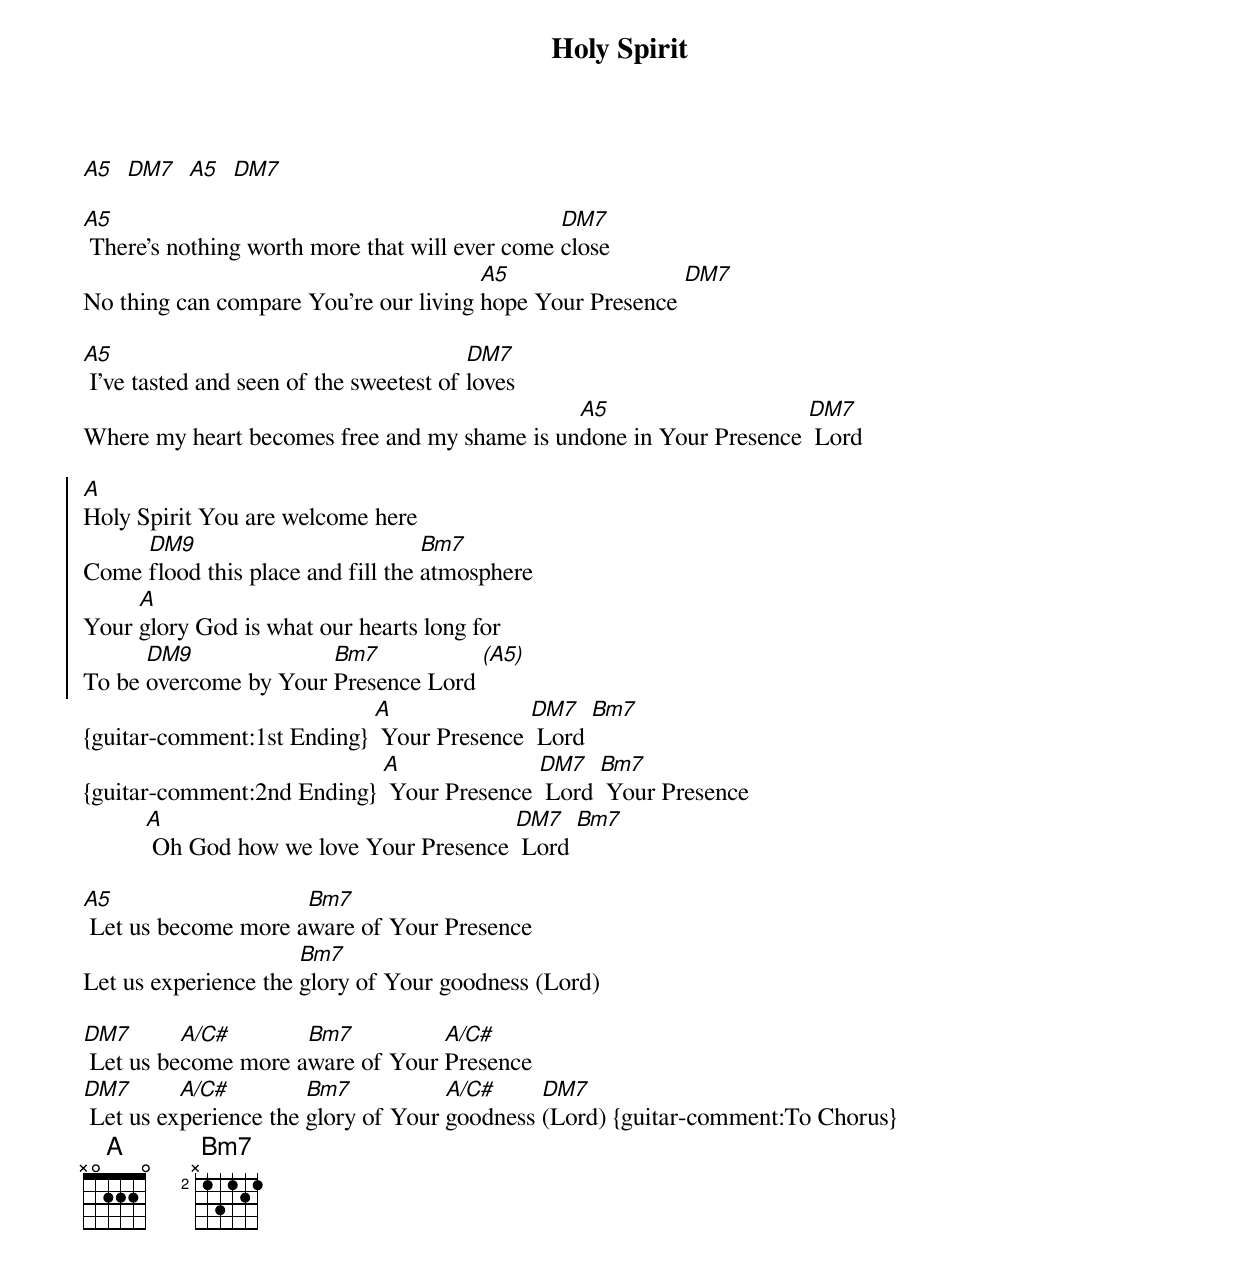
{title: Holy Spirit}
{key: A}
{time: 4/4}
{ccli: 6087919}
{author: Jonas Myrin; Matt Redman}
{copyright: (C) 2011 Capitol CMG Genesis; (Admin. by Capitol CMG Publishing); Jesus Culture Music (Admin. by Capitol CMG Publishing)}

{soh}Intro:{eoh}
[A5]  [DM7]  [A5]  [DM7]

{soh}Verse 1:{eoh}
[A5] There's nothing worth more that will ever come [DM7]close
No thing can compare You're our living [A5]hope Your Presence [DM7]

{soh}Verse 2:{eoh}
[A5] I've tasted and seen of the sweetest of [DM7]loves
Where my heart becomes free and my shame is un[A5]done in Your Presence [DM7] Lord

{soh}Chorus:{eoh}
{start_of_chorus}
[A]Holy Spirit You are welcome here
Come [DM9]flood this place and fill the [Bm7]atmosphere
Your [A]glory God is what our hearts long for
To be [DM9]overcome by Your [Bm7]Presence Lord [(A5)]
{end_of_chorus}
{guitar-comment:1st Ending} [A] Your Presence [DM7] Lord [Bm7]
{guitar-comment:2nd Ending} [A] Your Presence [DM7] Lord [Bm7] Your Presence
          [A] Oh God how we love Your Presence [DM7] Lord [Bm7]

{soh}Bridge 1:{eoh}
{start_of_bridge}
[A5] Let us become more a[Bm7]ware of Your Presence
Let us experience the [Bm7]glory of Your goodness (Lord)
{end_of_bridge}

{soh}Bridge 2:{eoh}
{start_of_bridge}
[DM7] Let us be[A/C#]come more a[Bm7]ware of Your [A/C#]Presence
[DM7] Let us ex[A/C#]perience the [Bm7]glory of Your [A/C#]goodness [DM7](Lord) {guitar-comment:To Chorus}
{end_of_bridge}
